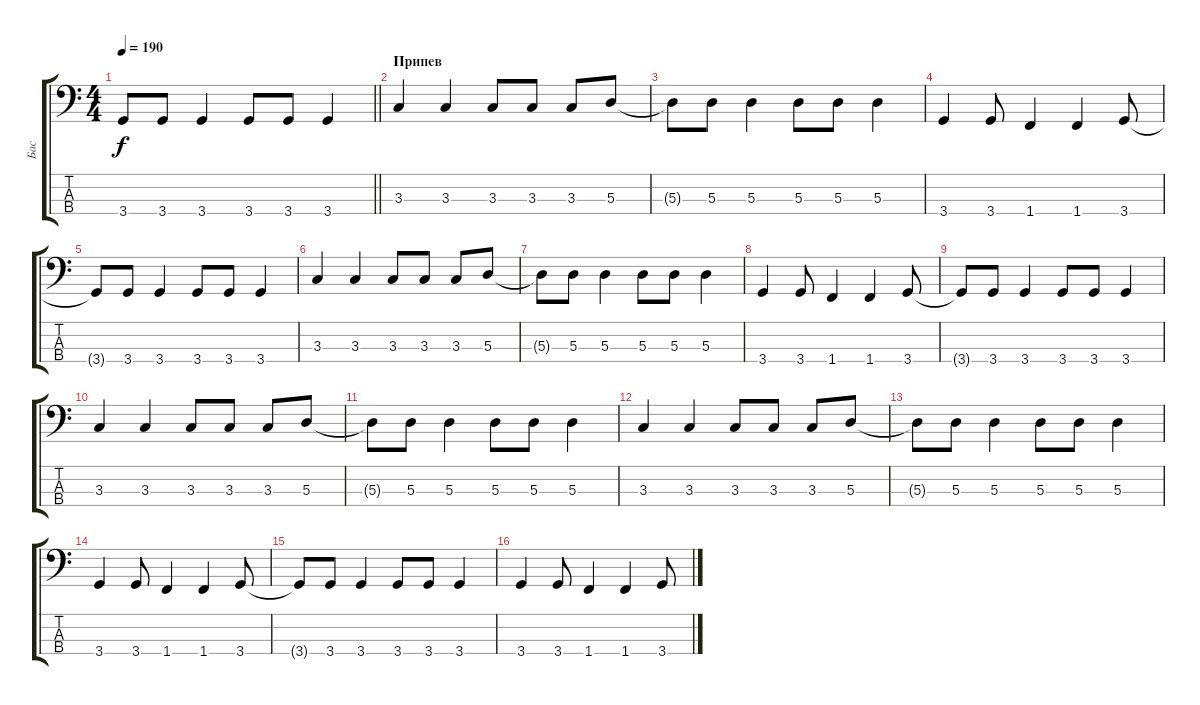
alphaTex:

\track ("Бас" "Бас") {instrument electricbassfinger}
\staff {score tabs}
\tuning (G2 D2 A1 E1) {hide}
\ts (4 4)
\tempo 190
\clef f4
\barLineRight lightlight
\ks c
3.4{t}.8{dy f} 3.4.8 3.4.4 3.4.8 3.4.8 3.4.4 |
\section ("" "Припев")
3.3.4 3.3.4 3.3.8 3.3.8 3.3.8 5.3.8 |
5.3{t}.8 5.3.8 5.3.4 5.3.8 5.3.8 5.3.4 |
3.4.4 3.4.8 1.4.4 1.4.4 3.4.8 |
3.4{t}.8 3.4.8 3.4.4 3.4.8 3.4.8 3.4.4 |
3.3.4 3.3.4 3.3.8 3.3.8 3.3.8 5.3.8 |
5.3{t}.8 5.3.8 5.3.4 5.3.8 5.3.8 5.3.4 |
3.4.4 3.4.8 1.4.4 1.4.4 3.4.8 |
3.4{t}.8 3.4.8 3.4.4 3.4.8 3.4.8 3.4.4 |
3.3.4 3.3.4 3.3.8 3.3.8 3.3.8 5.3.8 |
5.3{t}.8 5.3.8 5.3.4 5.3.8 5.3.8 5.3.4 |
3.3.4 3.3.4 3.3.8 3.3.8 3.3.8 5.3.8 |
5.3{t}.8 5.3.8 5.3.4 5.3.8 5.3.8 5.3.4 |
3.4.4 3.4.8 1.4.4 1.4.4 3.4.8 |
3.4{t}.8 3.4.8 3.4.4 3.4.8 3.4.8 3.4.4 |
3.4.4 3.4.8 1.4.4 1.4.4 3.4.8
